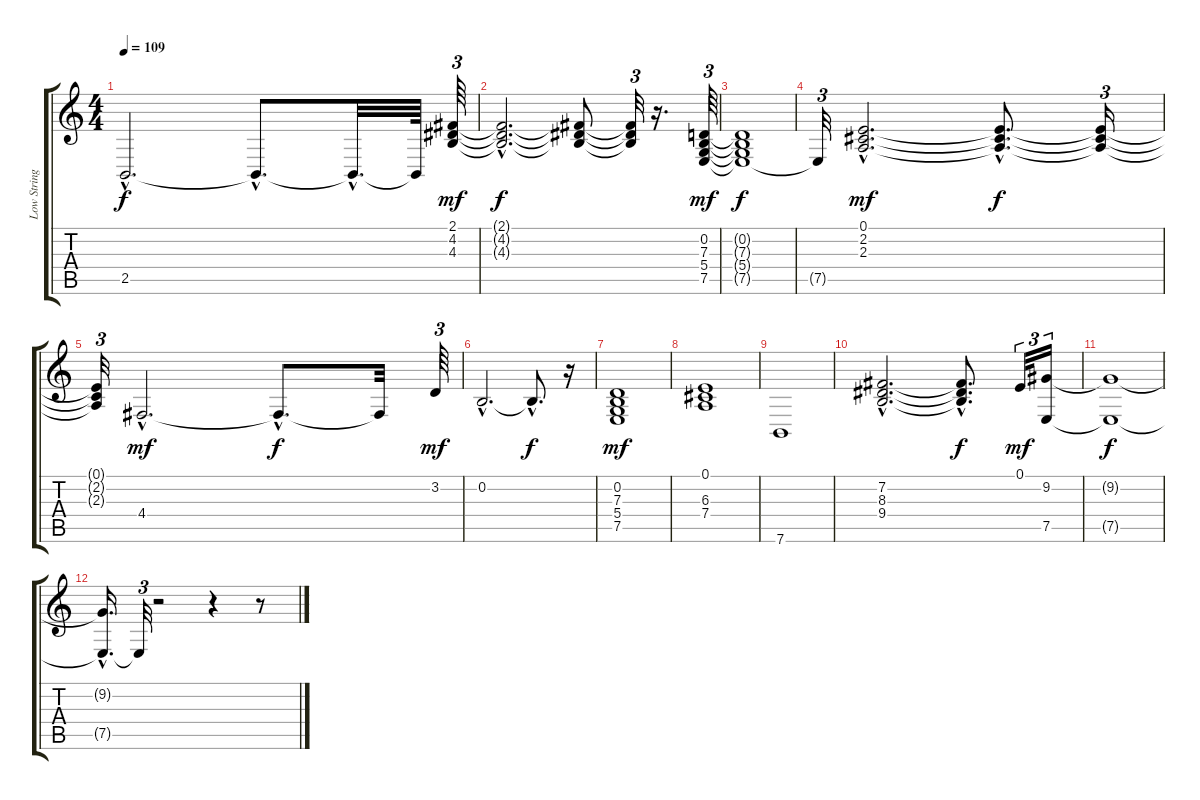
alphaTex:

\track ("Low Strings" "Low String") {instrument synthstrings1}
\staff {score tabs}
\tuning (E4 B3 G3 D3 A2 E2) {hide}
\ts (4 4)
\tempo 109
\clef g2
\ks c
2.5{hac t}.2{d dy f} 2.5{hac t}.8{d} 2.5{hac t}.32{d} 2.5{t}.64 (2.1 4.2 4.3).64{tu (3 2) dy mf} |
(2.1{hac t} 4.2{hac t} 4.3{hac t}).2{d dy f} (2.1{t} 4.2{t} 4.3{t}).8 (2.1{t} 4.2{t} 4.3{t}).32{tu (3 2)} r.16{d} (0.2 7.3 5.4 7.5).64{tu (3 2) dy mf} |
(0.2{t} 7.3{t} 5.4{t} 7.5{t}).1{dy f} |
7.5{t}.32{tu (3 2)} (0.1{hac} 2.2{hac} 2.3{hac}).2{d dy mf} (0.1{hac t} 2.2{hac t} 2.3{hac t}).8{d dy f} (0.1{t} 2.2{t} 2.3{t}).16{tu (3 2)} |
(0.1{t} 2.2{t} 2.3{t}).32{tu (3 2)} 4.4{hac}.2{d dy mf} 4.4{hac t}.8{d dy f} 4.4{t}.32 3.2.64{tu (3 2) dy mf} |
0.2{hac}.2{d} 0.2{hac t}.8{d dy f} r.16 |
(0.2 7.3 5.4 7.5).1{dy mf} |
(0.1 6.3 7.4).1 |
7.6.1 |
(7.2{hac} 8.3{hac} 9.4{hac}).2{d} (7.2{hac t} 8.3{hac t} 9.4{hac t}).8{d dy f} 0.1.32{tu (3 2) dy mf} (9.2 7.5).16{tu (3 2)} |
(9.2{t} 7.5{t}).1{dy f} |
(9.2{hac t} 7.5{hac t}).16{d} 7.5{t}.32{tu (3 2)} r.2 r.4 r.8
